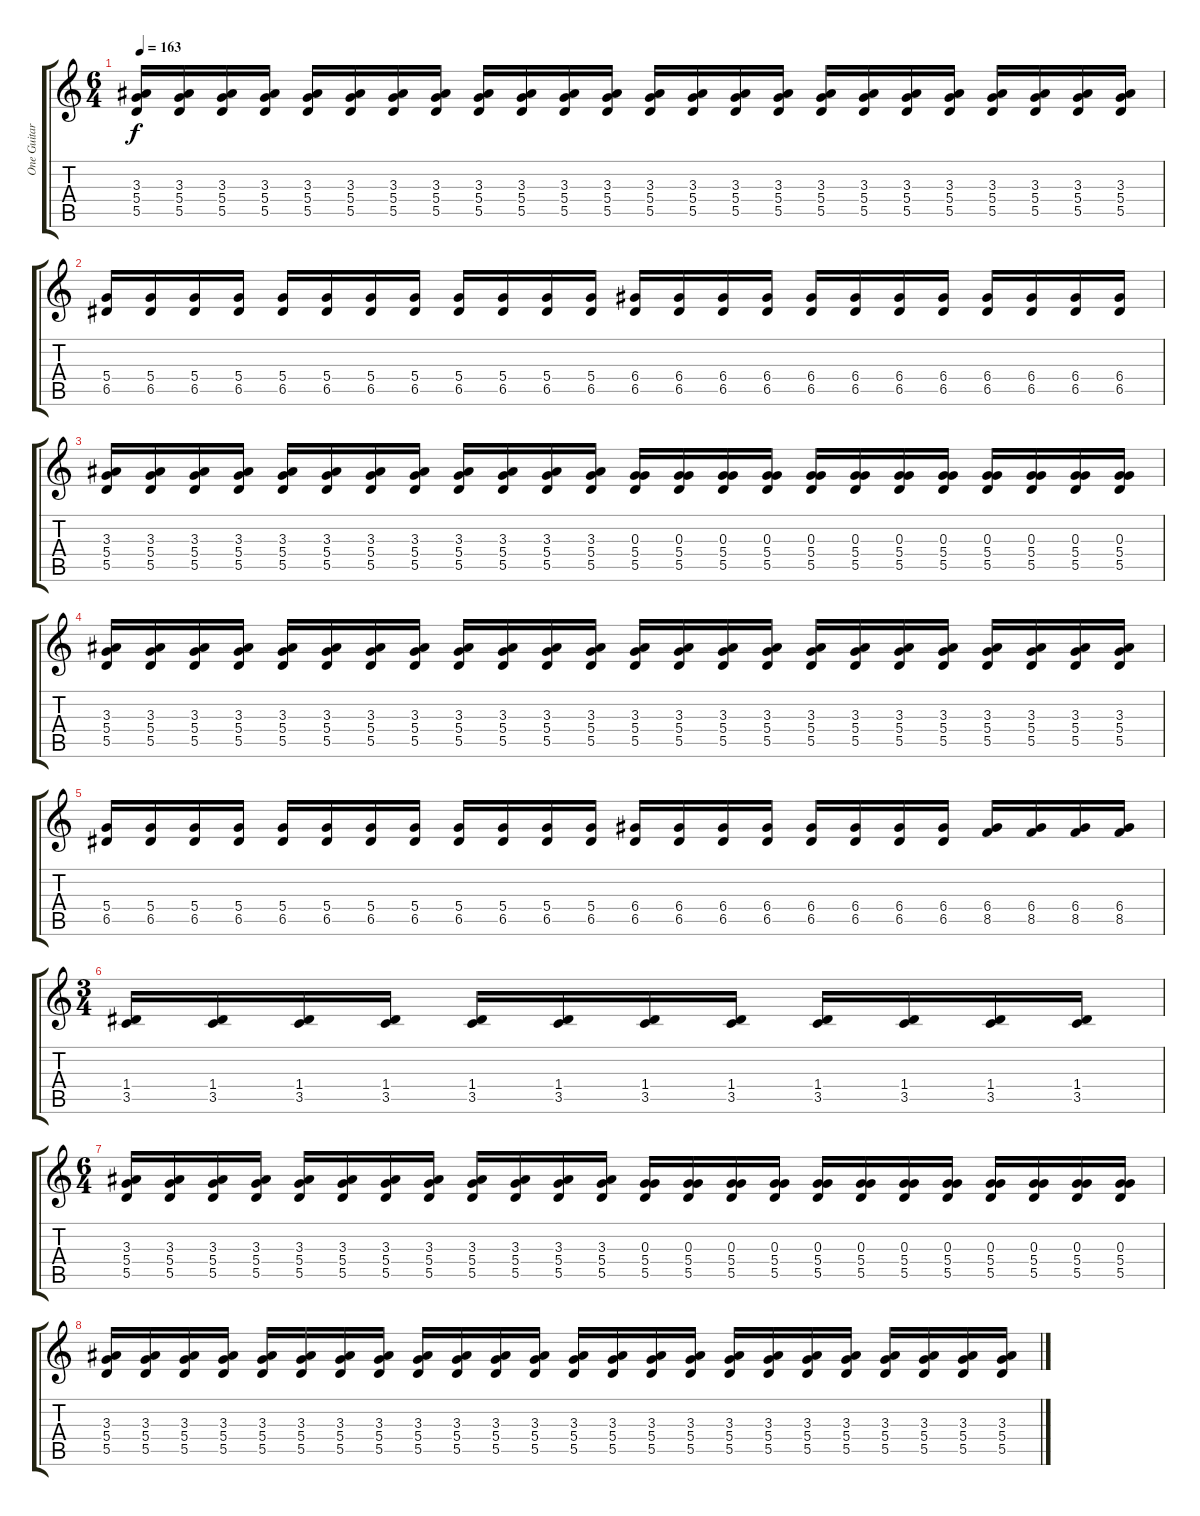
\track ("One Guitar Arrangement" "One Guitar") {mute instrument overdrivenguitar}
\staff {score tabs}
\tuning (E4 B3 G3 D3 A2 E2) {hide}
\ts (6 4)
\tempo 163
\clef g2
\ks c
(3.3 5.4 5.5).16{dy f} (3.3 5.4 5.5).16 (3.3 5.4 5.5).16 (3.3 5.4 5.5).16 (3.3 5.4 5.5).16 (3.3 5.4 5.5).16 (3.3 5.4 5.5).16 (3.3 5.4 5.5).16 (3.3 5.4 5.5).16 (3.3 5.4 5.5).16 (3.3 5.4 5.5).16 (3.3 5.4 5.5).16 (3.3 5.4 5.5).16 (3.3 5.4 5.5).16 (3.3 5.4 5.5).16 (3.3 5.4 5.5).16 (3.3 5.4 5.5).16 (3.3 5.4 5.5).16 (3.3 5.4 5.5).16 (3.3 5.4 5.5).16 (3.3 5.4 5.5).16 (3.3 5.4 5.5).16 (3.3 5.4 5.5).16 (3.3 5.4 5.5).16 |
(5.4 6.5).16 (5.4 6.5).16 (5.4 6.5).16 (5.4 6.5).16 (5.4 6.5).16 (5.4 6.5).16 (5.4 6.5).16 (5.4 6.5).16 (5.4 6.5).16 (5.4 6.5).16 (5.4 6.5).16 (5.4 6.5).16 (6.4 6.5).16 (6.4 6.5).16 (6.4 6.5).16 (6.4 6.5).16 (6.4 6.5).16 (6.4 6.5).16 (6.4 6.5).16 (6.4 6.5).16 (6.4 6.5).16 (6.4 6.5).16 (6.4 6.5).16 (6.4 6.5).16 |
(3.3 5.4 5.5).16 (3.3 5.4 5.5).16 (3.3 5.4 5.5).16 (3.3 5.4 5.5).16 (3.3 5.4 5.5).16 (3.3 5.4 5.5).16 (3.3 5.4 5.5).16 (3.3 5.4 5.5).16 (3.3 5.4 5.5).16 (3.3 5.4 5.5).16 (3.3 5.4 5.5).16 (3.3 5.4 5.5).16 (0.3 5.4 5.5).16 (0.3 5.4 5.5).16 (0.3 5.4 5.5).16 (0.3 5.4 5.5).16 (0.3 5.4 5.5).16 (0.3 5.4 5.5).16 (0.3 5.4 5.5).16 (0.3 5.4 5.5).16 (0.3 5.4 5.5).16 (0.3 5.4 5.5).16 (0.3 5.4 5.5).16 (0.3 5.4 5.5).16 |
(3.3 5.4 5.5).16 (3.3 5.4 5.5).16 (3.3 5.4 5.5).16 (3.3 5.4 5.5).16 (3.3 5.4 5.5).16 (3.3 5.4 5.5).16 (3.3 5.4 5.5).16 (3.3 5.4 5.5).16 (3.3 5.4 5.5).16 (3.3 5.4 5.5).16 (3.3 5.4 5.5).16 (3.3 5.4 5.5).16 (3.3 5.4 5.5).16 (3.3 5.4 5.5).16 (3.3 5.4 5.5).16 (3.3 5.4 5.5).16 (3.3 5.4 5.5).16 (3.3 5.4 5.5).16 (3.3 5.4 5.5).16 (3.3 5.4 5.5).16 (3.3 5.4 5.5).16 (3.3 5.4 5.5).16 (3.3 5.4 5.5).16 (3.3 5.4 5.5).16 |
(5.4 6.5).16 (5.4 6.5).16 (5.4 6.5).16 (5.4 6.5).16 (5.4 6.5).16 (5.4 6.5).16 (5.4 6.5).16 (5.4 6.5).16 (5.4 6.5).16 (5.4 6.5).16 (5.4 6.5).16 (5.4 6.5).16 (6.4 6.5).16 (6.4 6.5).16 (6.4 6.5).16 (6.4 6.5).16 (6.4 6.5).16 (6.4 6.5).16 (6.4 6.5).16 (6.4 6.5).16 (6.4 8.5).16 (6.4 8.5).16 (6.4 8.5).16 (6.4 8.5).16 |
\ts (3 4)
(1.4 3.5).16 (1.4 3.5).16 (1.4 3.5).16 (1.4 3.5).16 (1.4 3.5).16 (1.4 3.5).16 (1.4 3.5).16 (1.4 3.5).16 (1.4 3.5).16 (1.4 3.5).16 (1.4 3.5).16 (1.4 3.5).16 |
\ts (6 4)
(3.3 5.4 5.5).16 (3.3 5.4 5.5).16 (3.3 5.4 5.5).16 (3.3 5.4 5.5).16 (3.3 5.4 5.5).16 (3.3 5.4 5.5).16 (3.3 5.4 5.5).16 (3.3 5.4 5.5).16 (3.3 5.4 5.5).16 (3.3 5.4 5.5).16 (3.3 5.4 5.5).16 (3.3 5.4 5.5).16 (0.3 5.4 5.5).16 (0.3 5.4 5.5).16 (0.3 5.4 5.5).16 (0.3 5.4 5.5).16 (0.3 5.4 5.5).16 (0.3 5.4 5.5).16 (0.3 5.4 5.5).16 (0.3 5.4 5.5).16 (0.3 5.4 5.5).16 (0.3 5.4 5.5).16 (0.3 5.4 5.5).16 (0.3 5.4 5.5).16 |
(3.3 5.4 5.5).16 (3.3 5.4 5.5).16 (3.3 5.4 5.5).16 (3.3 5.4 5.5).16 (3.3 5.4 5.5).16 (3.3 5.4 5.5).16 (3.3 5.4 5.5).16 (3.3 5.4 5.5).16 (3.3 5.4 5.5).16 (3.3 5.4 5.5).16 (3.3 5.4 5.5).16 (3.3 5.4 5.5).16 (3.3 5.4 5.5).16 (3.3 5.4 5.5).16 (3.3 5.4 5.5).16 (3.3 5.4 5.5).16 (3.3 5.4 5.5).16 (3.3 5.4 5.5).16 (3.3 5.4 5.5).16 (3.3 5.4 5.5).16 (3.3 5.4 5.5).16 (3.3 5.4 5.5).16 (3.3 5.4 5.5).16 (3.3 5.4 5.5).16
